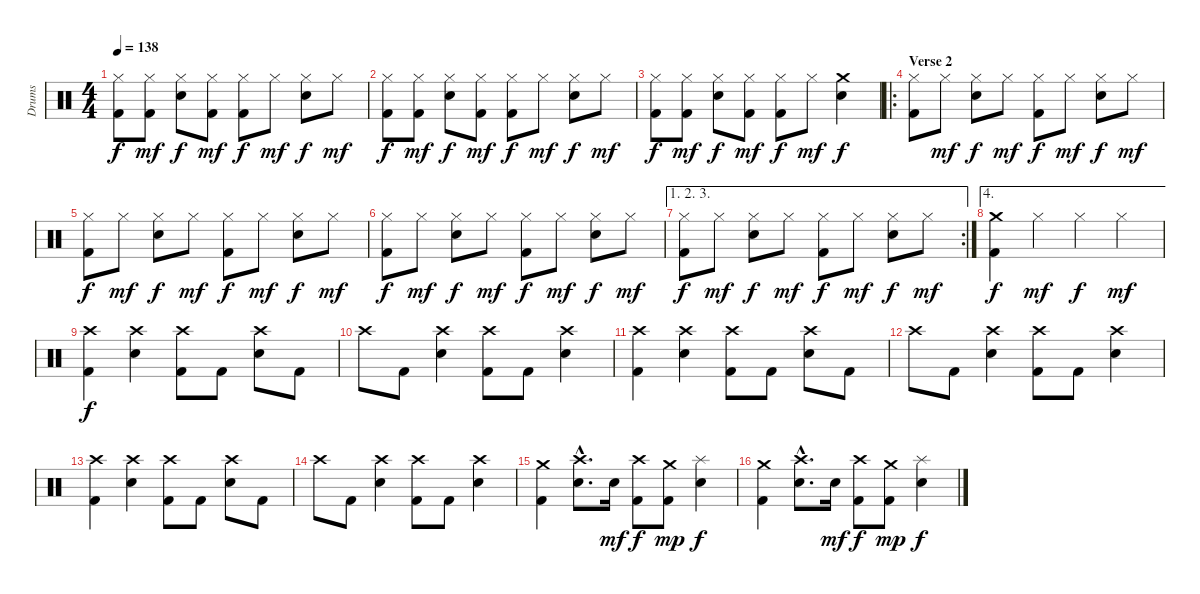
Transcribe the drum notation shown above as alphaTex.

\track ("Drums" "Drums") {instrument percussion}
\staff {score}
\articulation defaults
\ts (4 4)
\tempo 138
\clef neutral
\ks c
("Hi-Hat (closed)" "Kick (hit) 2").8{dy f} ("Hi-Hat (closed)" "Kick (hit) 2").8{dy mf} ("Hi-Hat (closed)" "Electric Snare (hit)").8{dy f} ("Hi-Hat (closed)" "Kick (hit) 2").8{dy mf} ("Hi-Hat (closed)" "Kick (hit) 2").8{dy f} "Hi-Hat (closed)".8{dy mf} ("Hi-Hat (closed)" "Electric Snare (hit)").8{dy f} "Hi-Hat (closed)".8{dy mf} |
("Hi-Hat (closed)" "Kick (hit) 2").8{dy f} ("Hi-Hat (closed)" "Kick (hit) 2").8{dy mf} ("Hi-Hat (closed)" "Electric Snare (hit)").8{dy f} ("Hi-Hat (closed)" "Kick (hit) 2").8{dy mf} ("Hi-Hat (closed)" "Kick (hit) 2").8{dy f} "Hi-Hat (closed)".8{dy mf} ("Hi-Hat (closed)" "Electric Snare (hit)").8{dy f} "Hi-Hat (closed)".8{dy mf} |
("Hi-Hat (closed)" "Kick (hit) 2").8{dy f} ("Hi-Hat (closed)" "Kick (hit) 2").8{dy mf} ("Hi-Hat (closed)" "Electric Snare (hit)").8{dy f} ("Hi-Hat (closed)" "Kick (hit) 2").8{dy mf} ("Hi-Hat (closed)" "Kick (hit) 2").8{dy f} "Hi-Hat (closed)".8{dy mf} ("Crash medium (hit)" "Electric Snare (hit)").4{dy f} |
\ro
\section ("" "Verse 2")
("Hi-Hat (closed)" "Kick (hit) 2").8 "Hi-Hat (closed)".8{dy mf} ("Hi-Hat (closed)" "Electric Snare (hit)").8{dy f} "Hi-Hat (closed)".8{dy mf} ("Hi-Hat (closed)" "Kick (hit) 2").8{dy f} "Hi-Hat (closed)".8{dy mf} ("Hi-Hat (closed)" "Electric Snare (hit)").8{dy f} "Hi-Hat (closed)".8{dy mf} |
("Hi-Hat (closed)" "Kick (hit) 2").8{dy f} "Hi-Hat (closed)".8{dy mf} ("Hi-Hat (closed)" "Electric Snare (hit)").8{dy f} "Hi-Hat (closed)".8{dy mf} ("Hi-Hat (closed)" "Kick (hit) 2").8{dy f} "Hi-Hat (closed)".8{dy mf} ("Hi-Hat (closed)" "Electric Snare (hit)").8{dy f} "Hi-Hat (closed)".8{dy mf} |
("Hi-Hat (closed)" "Kick (hit) 2").8{dy f} "Hi-Hat (closed)".8{dy mf} ("Hi-Hat (closed)" "Electric Snare (hit)").8{dy f} "Hi-Hat (closed)".8{dy mf} ("Hi-Hat (closed)" "Kick (hit) 2").8{dy f} "Hi-Hat (closed)".8{dy mf} ("Hi-Hat (closed)" "Electric Snare (hit)").8{dy f} "Hi-Hat (closed)".8{dy mf} |
\ae (1 2 3)
\rc 2
("Hi-Hat (closed)" "Kick (hit) 2").8{dy f} "Hi-Hat (closed)".8{dy mf} ("Hi-Hat (closed)" "Electric Snare (hit)").8{dy f} "Hi-Hat (closed)".8{dy mf} ("Hi-Hat (closed)" "Kick (hit) 2").8{dy f} "Hi-Hat (closed)".8{dy mf} ("Hi-Hat (closed)" "Electric Snare (hit)").8{dy f} "Hi-Hat (closed)".8{dy mf} |
\ae 4
("Crash medium (hit)" "Kick (hit) 2").4{dy f} "Hi-Hat (closed)".4{dy mf} "Hi-Hat (closed)".4{dy f} "Hi-Hat (closed)".4{dy mf} |
("Crash high (hit)" "Kick (hit) 2").4{dy f} ("Crash high (hit)" "Electric Snare (hit)").4 ("Crash high (hit)" "Kick (hit) 2").8 "Kick (hit) 2".8 ("Crash high (hit)" "Electric Snare (hit)").8 "Kick (hit) 2".8 |
"Crash high (hit)".8 "Kick (hit) 2".8 ("Crash high (hit)" "Electric Snare (hit)").4 ("Crash high (hit)" "Kick (hit) 2").8 "Kick (hit) 2".8 ("Crash high (hit)" "Electric Snare (hit)").4 |
("Crash high (hit)" "Kick (hit) 2").4 ("Crash high (hit)" "Electric Snare (hit)").4 ("Crash high (hit)" "Kick (hit) 2").8 "Kick (hit) 2".8 ("Crash high (hit)" "Electric Snare (hit)").8 "Kick (hit) 2".8 |
"Crash high (hit)".8 "Kick (hit) 2".8 ("Crash high (hit)" "Electric Snare (hit)").4 ("Crash high (hit)" "Kick (hit) 2").8 "Kick (hit) 2".8 ("Crash high (hit)" "Electric Snare (hit)").4 |
("Crash high (hit)" "Kick (hit) 2").4 ("Crash high (hit)" "Electric Snare (hit)").4 ("Crash high (hit)" "Kick (hit) 2").8 "Kick (hit) 2".8 ("Crash high (hit)" "Electric Snare (hit)").8 "Kick (hit) 2".8 |
"Crash high (hit)".8 "Kick (hit) 2".8 ("Crash high (hit)" "Electric Snare (hit)").4 ("Crash high (hit)" "Kick (hit) 2").8 "Kick (hit) 2".8 ("Crash high (hit)" "Electric Snare (hit)").4 |
("Crash medium (hit)" "Kick (hit) 2").4 ("Crash high (hit)"{hac} "Electric Snare (hit)"{hac}).8{d} "Electric Snare (hit)".16{dy mf} ("Crash high (hit)" "Kick (hit) 2").8{dy f} ("Crash medium (hit)" "Kick (hit) 2").8{dy mp} ("Splash (hit)" "Electric Snare (hit)").4{dy f} |
("Crash medium (hit)" "Kick (hit) 2").4 ("Crash high (hit)"{hac} "Electric Snare (hit)"{hac}).8{d} "Electric Snare (hit)".16{dy mf} ("Crash high (hit)" "Kick (hit) 2").8{dy f} ("Crash medium (hit)" "Kick (hit) 2").8{dy mp} ("Splash (hit)" "Electric Snare (hit)").4{dy f}
